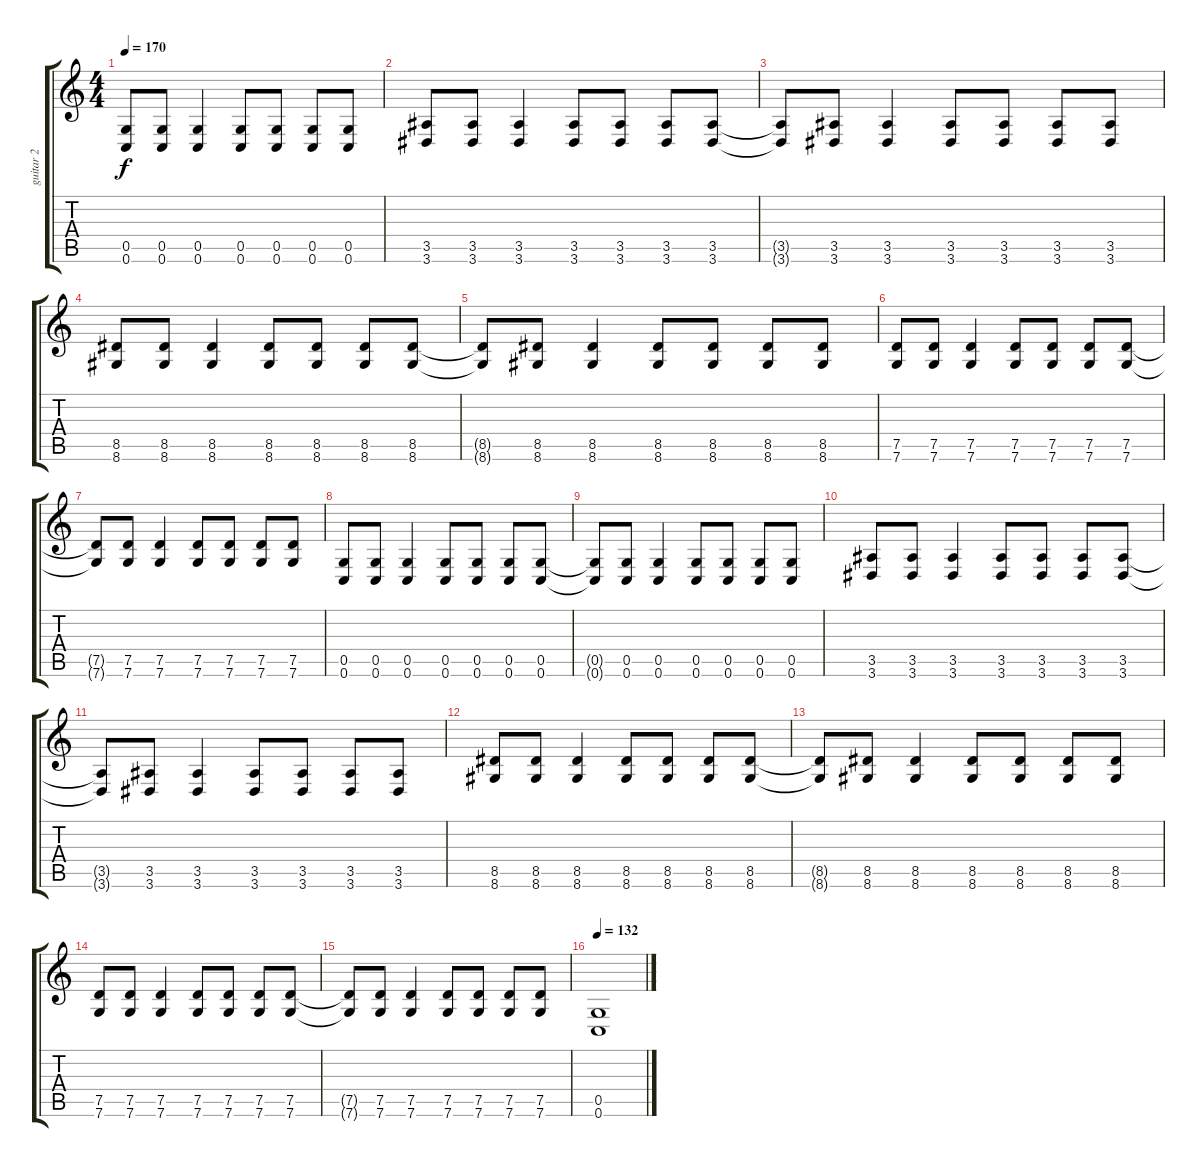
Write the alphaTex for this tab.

\track ("guitar 2" "guitar 2") {instrument overdrivenguitar}
\staff {score tabs}
\tuning (D4 A3 F3 C3 G2 C2) {hide}
\ts (4 4)
\tempo 170
\clef g2
\ks c
(0.5{t} 0.6{t}).8{dy f} (0.5 0.6).8 (0.5 0.6).4 (0.5 0.6).8 (0.5 0.6).8 (0.5 0.6).8 (0.5 0.6).8 |
(3.5 3.6).8 (3.5 3.6).8 (3.5 3.6).4 (3.5 3.6).8 (3.5 3.6).8 (3.5 3.6).8 (3.5 3.6).8 |
(3.5{t} 3.6{t}).8 (3.5 3.6).8 (3.5 3.6).4 (3.5 3.6).8 (3.5 3.6).8 (3.5 3.6).8 (3.5 3.6).8 |
(8.5 8.6).8 (8.5 8.6).8 (8.5 8.6).4 (8.5 8.6).8 (8.5 8.6).8 (8.5 8.6).8 (8.5 8.6).8 |
(8.5{t} 8.6{t}).8 (8.5 8.6).8 (8.5 8.6).4 (8.5 8.6).8 (8.5 8.6).8 (8.5 8.6).8 (8.5 8.6).8 |
(7.5 7.6).8 (7.5 7.6).8 (7.5 7.6).4 (7.5 7.6).8 (7.5 7.6).8 (7.5 7.6).8 (7.5 7.6).8 |
(7.5{t} 7.6{t}).8 (7.5 7.6).8 (7.5 7.6).4 (7.5 7.6).8 (7.5 7.6).8 (7.5 7.6).8 (7.5 7.6).8 |
(0.5 0.6).8 (0.5 0.6).8 (0.5 0.6).4 (0.5 0.6).8 (0.5 0.6).8 (0.5 0.6).8 (0.5 0.6).8 |
(0.5{t} 0.6{t}).8 (0.5 0.6).8 (0.5 0.6).4 (0.5 0.6).8 (0.5 0.6).8 (0.5 0.6).8 (0.5 0.6).8 |
(3.5 3.6).8 (3.5 3.6).8 (3.5 3.6).4 (3.5 3.6).8 (3.5 3.6).8 (3.5 3.6).8 (3.5 3.6).8 |
(3.5{t} 3.6{t}).8 (3.5 3.6).8 (3.5 3.6).4 (3.5 3.6).8 (3.5 3.6).8 (3.5 3.6).8 (3.5 3.6).8 |
(8.5 8.6).8 (8.5 8.6).8 (8.5 8.6).4 (8.5 8.6).8 (8.5 8.6).8 (8.5 8.6).8 (8.5 8.6).8 |
(8.5{t} 8.6{t}).8 (8.5 8.6).8 (8.5 8.6).4 (8.5 8.6).8 (8.5 8.6).8 (8.5 8.6).8 (8.5 8.6).8 |
(7.5 7.6).8 (7.5 7.6).8 (7.5 7.6).4 (7.5 7.6).8 (7.5 7.6).8 (7.5 7.6).8 (7.5 7.6).8 |
(7.5{t} 7.6{t}).8 (7.5 7.6).8 (7.5 7.6).4 (7.5 7.6).8 (7.5 7.6).8 (7.5 7.6).8 (7.5 7.6).8 |
\tempo 132
(0.5 0.6).1
